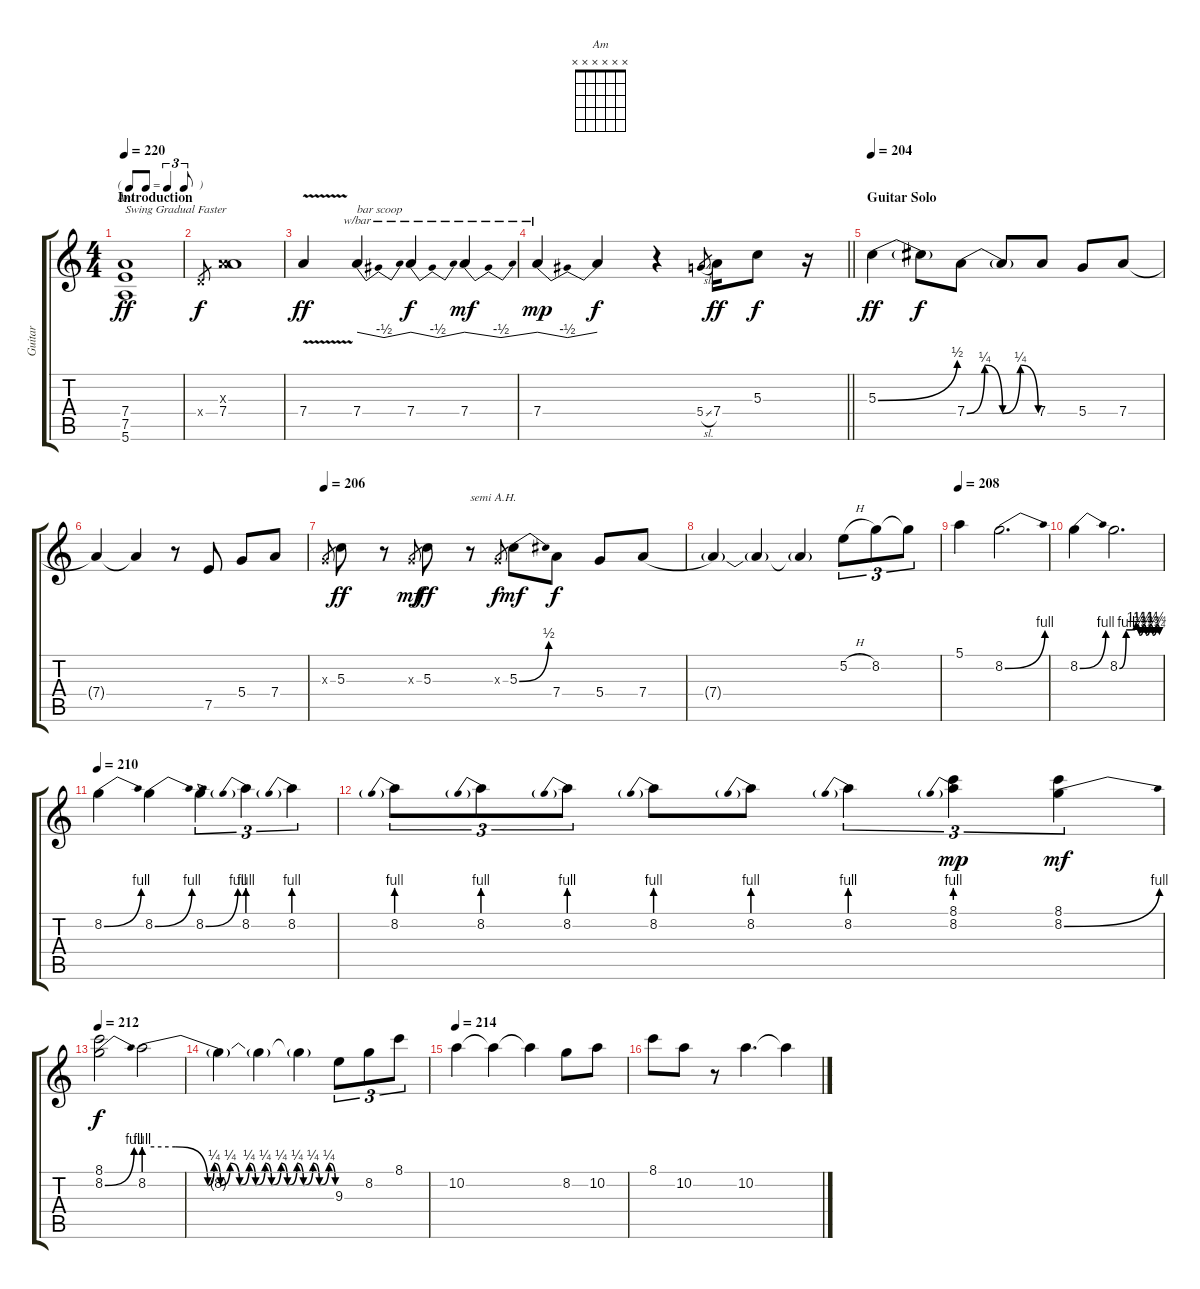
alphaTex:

\track ("Guitar" "Guitar") {instrument overdrivenguitar}
\staff {score tabs}
\tuning (E4 B3 G3 D3 A2 E2) {hide}
\chord ("Am" x x x x x x)
\ts (4 4)
\tf triplet8th
\section ("" "Introduction")
\tempo 220
\tempo 204
\tempo 220
\clef g2
\ks c
(7.4 7.5 5.6).1{ch "Am" txt "Swing Gradual Faster" dy ff instrument overdrivenguitar} |
0.4{x}.8{gr dy f} (2.3{x} 7.4).1 |
7.4{v}.4{dy ff} 7.4.4{tbe (dip default 0 0 30 -2 60 0) txt "bar scoop"} 7.4.4{tbe (dip default 0 0 30 -2 60 0) dy f} 7.4.4{tbe (dip default 0 0 30 -2 60 0) dy mf} |
\barLineRight lightlight
7.4.4{tbe (dip default 0 0 30 -2 60 0) dy mp} 7.4{t}.4{dy f} r.4 5.4{sl}.8{gr} 7.4.16{dy ff} 5.3.8{dy f} r.16 |
\section ("" "Guitar Solo")
\tempo 204
5.3{be (bend 0 0 60 2)}.4{dy ff} 5.3{t}.8{dy f} 7.4{be (custom 0 0 15 1 30 0 45 1 60 0)}.8 7.4{t}.8 7.4.8 5.4.8 7.4.8 |
7.4{t}.4 7.4{t}.4 r.8 7.5.8 5.4.8 7.4.8 |
\tempo 206
0.3{x}.8{gr} 5.3.8{dy ff} r.8 0.3{x}.8{gr dy mf} 5.3.8{dy ff} r.8{txt "semi A.H."} 0.3{x}.8{gr dy f} 5.3{be (bend 0 0 60 2)}.8{dy mf} 7.4.8{dy f} 5.4.8 7.4{be (hold 0 0 60 0)}.8 |
7.4{t}.4 7.4{t}.4 7.4{t}.4 5.2{h}.8{tu (3 2)} 8.2.8{tu (3 2)} 8.2{t}.8{tu (3 2)} |
\tempo 208
5.1.4 8.2{be (bend 0 0 60 4)}.2{d} |
8.2{be (bend 0 0 60 4)}.4 8.2{be (custom 0 0 10 4 20 4 25 5 30 3 35 5 40 3 45 5 50 3 55 5 60 3)}.2{d} |
\tempo 210
8.2{be (bend 0 0 60 4)}.4 8.2{be (bend 0 0 60 4)}.4 8.2{be (bend 0 0 60 4)}.4{tu (3 2)} 8.2{be (prebend 0 4 60 4)}.4{tu (3 2)} 8.2{be (prebend 0 4 60 4)}.4{tu (3 2)} |
8.2{be (prebend 0 4 60 4)}.8{tu (3 2)} 8.2{be (prebend 0 4 60 4)}.8{tu (3 2)} 8.2{be (prebend 0 4 60 4)}.8{tu (3 2)} 8.2{be (prebend 0 4 60 4)}.8 8.2{be (prebend 0 4 60 4)}.8 8.2{be (prebend 0 4 60 4)}.4{tu (3 2)} (8.1 8.2{be (prebend 0 4 60 4)}).4{tu (3 2) dy mp} (8.1 8.2{be (bend 0 0 60 4)}).4{tu (3 2) dy mf} |
\tempo 212
(8.1 8.2{be (bend 0 0 60 4)}).2{dy f} 8.2{be (custom 0 4 10 4 20 0 22 1 24 0 27 1 30 0 33 1 35 0 38 1 40 0 43 1 45 0 48 1 50 0 53 1 55 0 58 1 60 0)}.2 |
8.2{t}.4 8.2{t}.4 8.2{t}.4 9.3.8{tu (3 2)} 8.2.8{tu (3 2)} 8.1.8{tu (3 2)} |
\tempo 214
10.2.4 10.2{t}.4 10.2{t}.4 8.2.8 10.2.8 |
8.1.8 10.2.8 r.8 10.2.4{d} 10.2{t}.4
